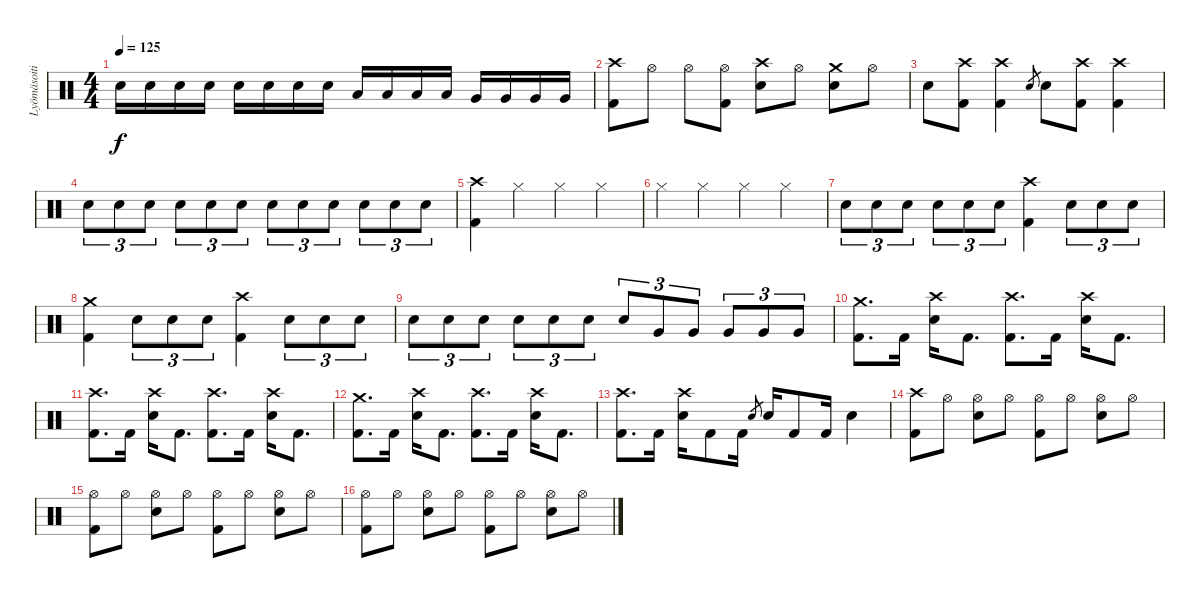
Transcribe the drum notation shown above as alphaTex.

\track ("Lyömäsoitin" "Lyömäsoiti") {instrument percussion}
\staff {score}
\articulation defaults
\ts (4 4)
\tempo 125
\clef neutral
\ks c "Snare (hit) 2".16{dy f} "Snare (hit) 2".16 "Snare (hit) 2".16 "Snare (hit) 2".16 "Snare (hit) 2".16 "Snare (hit) 2".16 "Snare (hit) 2".16 "Snare (hit) 2".16 "Low Tom (hit)".16 "Low Tom (hit)".16 "Low Tom (hit)".16 "Low Tom (hit)".16 "Very Low Tom (hit)".16 "Very Low Tom (hit)".16 "Very Low Tom (hit)".16 "Very Low Tom (hit)".16
|
("Crash high (hit)" "Kick (hit) 2").8 "Hi-Hat (open)".8 "Hi-Hat (open)".8 ("Hi-Hat (open)" "Kick (hit) 2").8 ("Crash high (hit)" "Snare (hit) 2").8 "Hi-Hat (open)".8 ("Crash medium (hit)" "Snare (hit) 2").8 "Hi-Hat (open)".8 |
"Snare (hit) 2".8 ("Crash high (hit)" "Kick (hit) 2").8 ("Crash high (hit)" "Kick (hit) 2").4 "Snare (hit) 2".8{gr} "Snare (hit) 2".8 ("Crash high (hit)" "Kick (hit) 2").8 ("Crash high (hit)" "Kick (hit) 2").4 |
"Snare (hit) 2".8{tu (3 2)} "Snare (hit) 2".8{tu (3 2)} "Snare (hit) 2".8{tu (3 2)} "Snare (hit) 2".8{tu (3 2)} "Snare (hit) 2".8{tu (3 2)} "Snare (hit) 2".8{tu (3 2)} "Snare (hit) 2".8{tu (3 2)} "Snare (hit) 2".8{tu (3 2)} "Snare (hit) 2".8{tu (3 2)} "Snare (hit) 2".8{tu (3 2)} "Snare (hit) 2".8{tu (3 2)} "Snare (hit) 2".8{tu (3 2)} |
("Crash high (hit)" "Kick (hit) 2").4 "Hi-Hat (closed)".4 "Hi-Hat (closed)".4 "Hi-Hat (closed)".4 |
"Hi-Hat (closed)".4 "Hi-Hat (closed)".4 "Hi-Hat (closed)".4 "Hi-Hat (closed)".4 |
"Snare (hit) 2".8{tu (3 2)} "Snare (hit) 2".8{tu (3 2)} "Snare (hit) 2".8{tu (3 2)} "Snare (hit) 2".8{tu (3 2)} "Snare (hit) 2".8{tu (3 2)} "Snare (hit) 2".8{tu (3 2)} ("Crash high (hit)" "Kick (hit) 2").4 "Snare (hit) 2".8{tu (3 2)} "Snare (hit) 2".8{tu (3 2)} "Snare (hit) 2".8{tu (3 2)} |
("Crash medium (hit)" "Kick (hit) 2").4 "Snare (hit) 2".8{tu (3 2)} "Snare (hit) 2".8{tu (3 2)} "Snare (hit) 2".8{tu (3 2)} ("Crash high (hit)" "Kick (hit) 2").4 "Snare (hit) 2".8{tu (3 2)} "Snare (hit) 2".8{tu (3 2)} "Snare (hit) 2".8{tu (3 2)} |
"Snare (hit) 2".8{tu (3 2)} "Snare (hit) 2".8{tu (3 2)} "Snare (hit) 2".8{tu (3 2)} "Snare (hit) 2".8{tu (3 2)} "Snare (hit) 2".8{tu (3 2)} "Snare (hit) 2".8{tu (3 2)} "Snare (hit) 2".8{tu (3 2)} "Very Low Tom (hit)".8{tu (3 2)} "Very Low Tom (hit)".8{tu (3 2)} "Very Low Tom (hit)".8{tu (3 2)} "Very Low Tom (hit)".8{tu (3 2)} "Very Low Tom (hit)".8{tu (3 2)} |
("Crash medium (hit)" "Kick (hit) 2").8{d} "Kick (hit) 2".16 ("Crash high (hit)" "Snare (hit) 2").16 "Kick (hit) 2".8{d} ("Crash high (hit)" "Kick (hit) 2").8{d} "Kick (hit) 2".16 ("Crash high (hit)" "Snare (hit) 2").16 "Kick (hit) 2".8{d} |
("Crash high (hit)" "Kick (hit) 2").8{d} "Kick (hit) 2".16 ("Crash high (hit)" "Snare (hit) 2").16 "Kick (hit) 2".8{d} ("Crash high (hit)" "Kick (hit) 2").8{d} "Kick (hit) 2".16 ("Crash high (hit)" "Snare (hit) 2").16 "Kick (hit) 2".8{d} |
("Crash medium (hit)" "Kick (hit) 2").8{d} "Kick (hit) 2".16 ("Crash high (hit)" "Snare (hit) 2").16 "Kick (hit) 2".8{d} ("Crash high (hit)" "Kick (hit) 2").8{d} "Kick (hit) 2".16 ("Crash high (hit)" "Snare (hit) 2").16 "Kick (hit) 2".8{d} |
("Crash high (hit)" "Kick (hit) 2").8{d} "Kick (hit) 2".16 ("Crash high (hit)" "Snare (hit) 2").16 "Kick (hit) 2".8 "Kick (hit) 2".16 "Snare (hit) 2".8{gr} "Snare (hit) 2".16 "Kick (hit) 2".8 "Kick (hit) 2".16 "Snare (hit) 2".4 |
("Crash high (hit)" "Kick (hit) 2").8 "Hi-Hat (open)".8 ("Hi-Hat (open)" "Snare (hit) 2").8 "Hi-Hat (open)".8 ("Hi-Hat (open)" "Kick (hit) 2").8 "Hi-Hat (open)".8 ("Hi-Hat (open)" "Snare (hit) 2").8 "Hi-Hat (open)".8 |
("Hi-Hat (open)" "Kick (hit) 2").8 "Hi-Hat (open)".8 ("Hi-Hat (open)" "Snare (hit) 2").8 "Hi-Hat (open)".8 ("Hi-Hat (open)" "Kick (hit) 2").8 "Hi-Hat (open)".8 ("Hi-Hat (open)" "Snare (hit) 2").8 "Hi-Hat (open)".8 |
("Hi-Hat (open)" "Kick (hit) 2").8 "Hi-Hat (open)".8 ("Hi-Hat (open)" "Snare (hit) 2").8 "Hi-Hat (open)".8 ("Hi-Hat (open)" "Kick (hit) 2").8 "Hi-Hat (open)".8 ("Hi-Hat (open)" "Snare (hit) 2").8 "Hi-Hat (open)".8
